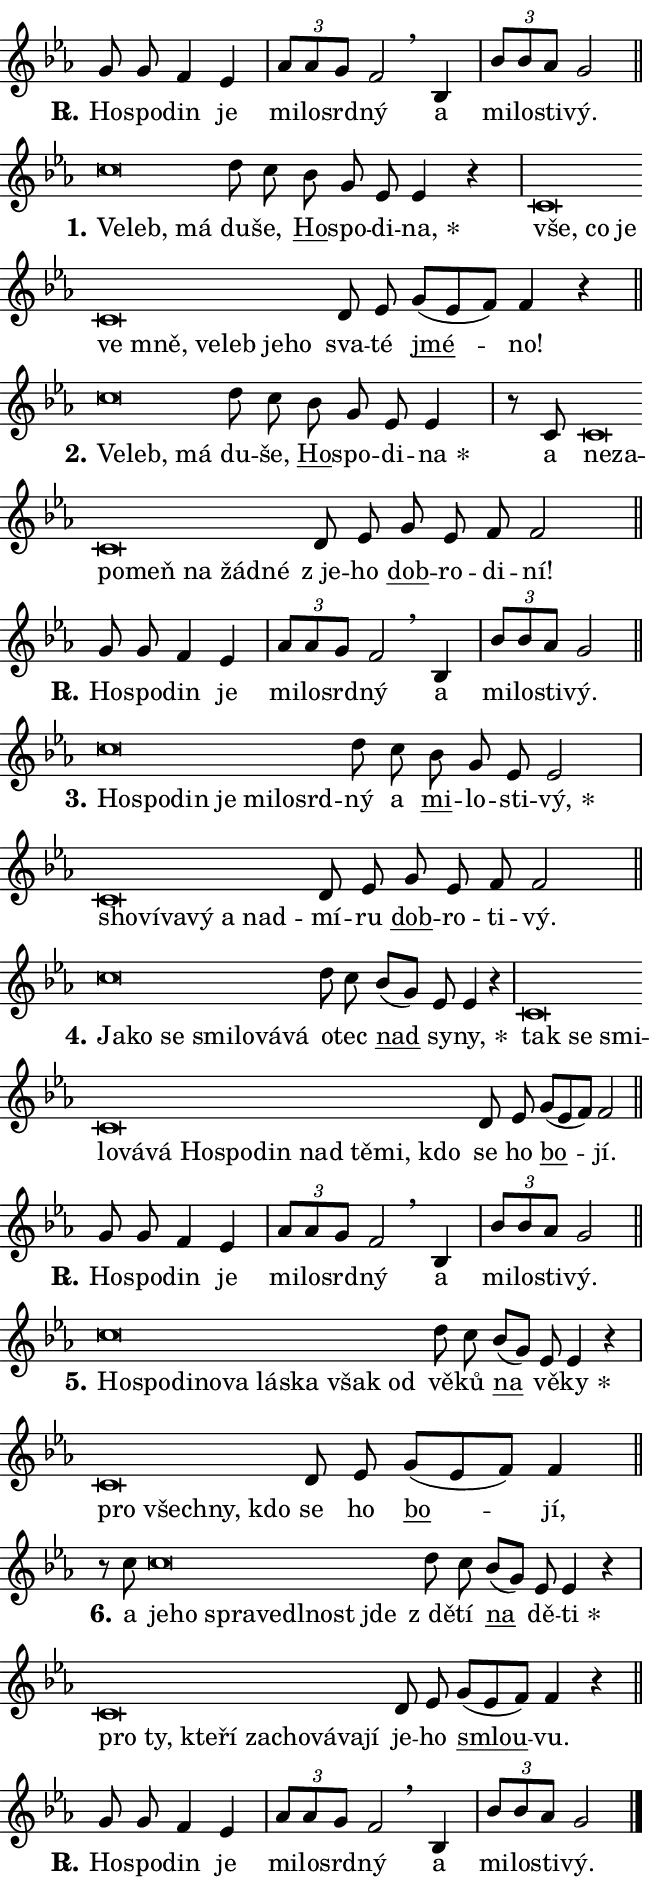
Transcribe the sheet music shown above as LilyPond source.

\version "2.24.0"
\header { tagline = "" }
\paper {
  indent = 0\cm
  top-margin = 0\cm
  right-margin = 0.13\cm % to fit lyric hyphens
  bottom-margin = 0\cm
  left-margin = 0\cm
  paper-width = 11\cm
  page-breaking = #ly:one-page-breaking
  system-system-spacing.basic-distance = #11
  score-system-spacing.basic-distance = #11
  ragged-last = ##f
}


%% Author: Thomas Morley
%% https://lists.gnu.org/archive/html/lilypond-user/2020-05/msg00002.html
#(define (line-position grob)
"Returns position of @var[grob} in current system:
   @code{'start}, if at first time-step
   @code{'end}, if at last time-step
   @code{'middle} otherwise
"
  (let* ((col (ly:item-get-column grob))
         (ln (ly:grob-object col 'left-neighbor))
         (rn (ly:grob-object col 'right-neighbor))
         (col-to-check-left (if (ly:grob? ln) ln col))
         (col-to-check-right (if (ly:grob? rn) rn col))
         (break-dir-left
           (and
             (ly:grob-property col-to-check-left 'non-musical #f)
             (ly:item-break-dir col-to-check-left)))
         (break-dir-right
           (and
             (ly:grob-property col-to-check-right 'non-musical #f)
             (ly:item-break-dir col-to-check-right))))
        (cond ((eqv? 1 break-dir-left) 'start)
              ((eqv? -1 break-dir-right) 'end)
              (else 'middle))))

#(define (tranparent-at-line-position vctor)
  (lambda (grob)
  "Relying on @code{line-position} select the relevant enry from @var{vctor}.
Used to determine transparency,"
    (case (line-position grob)
      ((end) (not (vector-ref vctor 0)))
      ((middle) (not (vector-ref vctor 1)))
      ((start) (not (vector-ref vctor 2))))))

noteHeadBreakVisibility =
#(define-music-function (break-visibility)(vector?)
"Makes @code{NoteHead}s transparent relying on @var{break-visibility}"
#{
  \override NoteHead.transparent =
    #(tranparent-at-line-position break-visibility)
#})

#(define delete-ledgers-for-transparent-note-heads
  (lambda (grob)
    "Reads whether a @code{NoteHead} is transparent.
If so this @code{NoteHead} is removed from @code{'note-heads} from
@var{grob}, which is supposed to be @code{LedgerLineSpanner}.
As a result ledgers are not printed for this @code{NoteHead}"
    (let* ((nhds-array (ly:grob-object grob 'note-heads))
           (nhds-list
             (if (ly:grob-array? nhds-array)
                 (ly:grob-array->list nhds-array)
                 '()))
           ;; Relies on the transparent-property being done before
           ;; Staff.LedgerLineSpanner.after-line-breaking is executed.
           ;; This is fragile ...
           (to-keep
             (remove
               (lambda (nhd)
                 (ly:grob-property nhd 'transparent #f))
               nhds-list)))
      ;; TODO find a better method to iterate over grob-arrays, similiar
      ;; to filter/remove etc for lists
      ;; For now rebuilt from scratch
      (set! (ly:grob-object grob 'note-heads)  '())
      (for-each
        (lambda (nhd)
          (ly:pointer-group-interface::add-grob grob 'note-heads nhd))
        to-keep))))

squashNotes = {
  \override NoteHead.X-extent = #'(-0.2 . 0.2)
  \override NoteHead.Y-extent = #'(-0.75 . 0)
  \override NoteHead.stencil =
    #(lambda (grob)
       (let ((pos (ly:grob-property grob 'staff-position)))
         (begin
           (if (< pos -7) (display "ERROR: Lower brevis then expected\n") (display ""))
           (if (<= pos -6) ly:text-interface::print ly:note-head::print))))
}
unSquashNotes = {
  \revert NoteHead.X-extent
  \revert NoteHead.Y-extent
  \revert NoteHead.stencil
}

hideNotes = \noteHeadBreakVisibility #begin-of-line-visible
unHideNotes = \noteHeadBreakVisibility #all-visible

% work-around for resetting accidentals
% https://lilypond.org/doc/v2.23/Documentation/notation/displaying-rhythms#unmetered-music
cadenzaMeasure = {
  \cadenzaOff
  \partial 1024 s1024
  \cadenzaOn
}

#(define-markup-command (accent layout props text) (markup?)
  "Underline accented syllable"
  (interpret-markup layout props
    #{\markup \override #'(offset . 4.3) \underline { #text }#}))

responsum = \markup \concat {
  "R" \hspace #-1.05 \path #0.1 #'((moveto 0 0.07) (lineto 0.9 0.8)) \hspace #0.05 "."
}

spaceSize = #0.6828661417322834 % exact space size for TeX Gyre Schola

\layout {
  \context {
    \Staff
    \remove "Time_signature_engraver"
    \override LedgerLineSpanner.after-line-breaking = #delete-ledgers-for-transparent-note-heads
  }
  \context {
    \Lyrics {
      \override LyricSpace.minimum-distance = \spaceSize
      \override LyricText.font-name = #"TeX Gyre Schola"
      \override LyricText.font-size = 1
      \override StanzaNumber.font-name = #"TeX Gyre Schola Bold"
      \override StanzaNumber.font-size = 1
    }
  }
  \context {
    \Score 
    \override NoteHead.text =
      #(lambda (grob) 
        (let ((pos (ly:grob-property grob 'staff-position)))
          #{\markup {
            \combine
              \halign #-0.55 \raise #(if (= pos -6) 0 0.5) \override #'(thickness . 2) \draw-line #'(3.2 . 0)
              \musicglyph "noteheads.sM1"
          }#}))
  }
}

% magnetic-lyrics.ily
%
%   written by
%     Jean Abou Samra <jean@abou-samra.fr>
%     Werner Lemberg <wl@gnu.org>
%
%   adapted by
%     Jiri Hon <jiri.hon@gmail.com>
%
% Version 2022-Apr-15

% https://www.mail-archive.com/lilypond-user@gnu.org/msg149350.html

#(define (Left_hyphen_pointer_engraver context)
   "Collect syllable-hyphen-syllable occurrences in lyrics and store
them in properties.  This engraver only looks to the left.  For
example, if the lyrics input is @code{foo -- bar}, it does the
following.

@itemize @bullet
@item
Set the @code{text} property of the @code{LyricHyphen} grob between
@q{foo} and @q{bar} to @code{foo}.

@item
Set the @code{left-hyphen} property of the @code{LyricText} grob with
text @q{foo} to the @code{LyricHyphen} grob between @q{foo} and
@q{bar}.
@end itemize

Use this auxiliary engraver in combination with the
@code{lyric-@/text::@/apply-@/magnetic-@/offset!} hook."
   (let ((hyphen #f)
         (text #f))
     (make-engraver
      (acknowledgers
       ((lyric-syllable-interface engraver grob source-engraver)
        (set! text grob)))
      (end-acknowledgers
       ((lyric-hyphen-interface engraver grob source-engraver)
        ;(when (not (grob::has-interface grob 'lyric-space-interface))
          (set! hyphen grob)));)
      ((stop-translation-timestep engraver)
       (when (and text hyphen)
         (ly:grob-set-object! text 'left-hyphen hyphen))
       (set! text #f)
       (set! hyphen #f)))))

#(define (lyric-text::apply-magnetic-offset! grob)
   "If the space between two syllables is less than the value in
property @code{LyricText@/.details@/.squash-threshold}, move the right
syllable to the left so that it gets concatenated with the left
syllable.

Use this function as a hook for
@code{LyricText@/.after-@/line-@/breaking} if the
@code{Left_@/hyphen_@/pointer_@/engraver} is active."
   (let ((hyphen (ly:grob-object grob 'left-hyphen #f)))
     (when hyphen
       (let ((left-text (ly:spanner-bound hyphen LEFT)))
         (when (grob::has-interface left-text 'lyric-syllable-interface)
           (let* ((common (ly:grob-common-refpoint grob left-text X))
                  (this-x-ext (ly:grob-extent grob common X))
                  (left-x-ext
                   (begin
                     ;; Trigger magnetism for left-text.
                     (ly:grob-property left-text 'after-line-breaking)
                     (ly:grob-extent left-text common X)))
                  ;; `delta` is the gap width between two syllables.
                  (delta (- (interval-start this-x-ext)
                            (interval-end left-x-ext)))
                  (details (ly:grob-property grob 'details))
                  (threshold (assoc-get 'squash-threshold details 0.2)))
             (when (< delta threshold)
               (let* (;; We have to manipulate the input text so that
                      ;; ligatures crossing syllable boundaries are not
                      ;; disabled.  For languages based on the Latin
                      ;; script this is essentially a beautification.
                      ;; However, for non-Western scripts it can be a
                      ;; necessity.
                      (lt (ly:grob-property left-text 'text))
                      (rt (ly:grob-property grob 'text))
                      (is-space (grob::has-interface hyphen 'lyric-space-interface))
                      (space (if is-space " " ""))
                      (extra-delta (if is-space spaceSize 0))
                      ;; Append new syllable.
                      (ltrt-space (if (and (string? lt) (string? rt))
                                (string-append lt space rt)
                                (make-concat-markup (list lt space rt))))
                      ;; Right-align `ltrt` to the right side.
                      (ltrt-space-markup (grob-interpret-markup
                               grob
                               (make-translate-markup
                                (cons (interval-length this-x-ext) 0)
                                (make-right-align-markup ltrt-space)))))
                 (begin
                   ;; Don't print `left-text`.
                   (ly:grob-set-property! left-text 'stencil #f)
                   ;; Set text and stencil (which holds all collected
                   ;; syllables so far) and shift it to the left.
                   (ly:grob-set-property! grob 'text ltrt-space)
                   (ly:grob-set-property! grob 'stencil ltrt-space-markup)
                   (ly:grob-translate-axis! grob (- (- delta extra-delta)) X))))))))))


#(define (lyric-hyphen::displace-bounds-first grob)
   ;; Make very sure this callback isn't triggered too early.
   (let ((left (ly:spanner-bound grob LEFT))
         (right (ly:spanner-bound grob RIGHT)))
     (ly:grob-property left 'after-line-breaking)
     (ly:grob-property right 'after-line-breaking)
     (ly:lyric-hyphen::print grob)))

squashThreshold = #0.4

\layout {
  \context {
    \Lyrics
    \consists #Left_hyphen_pointer_engraver
    \override LyricText.after-line-breaking =
      #lyric-text::apply-magnetic-offset!
    \override LyricHyphen.stencil = #lyric-hyphen::displace-bounds-first
    \override LyricText.details.squash-threshold = \squashThreshold
    \override LyricHyphen.minimum-distance = 0
    \override LyricHyphen.minimum-length = \squashThreshold
  }
}

squashText = \override LyricText.details.squash-threshold = 9999
unSquashText = \override LyricText.details.squash-threshold = \squashThreshold

leftText = \override LyricText.self-alignment-X = #LEFT
unLeftText = \revert LyricText.self-alignment-X

starOffset = #(lambda (grob) 
                (let ((x_offset (ly:self-alignment-interface::aligned-on-x-parent grob)))
                  (if (= x_offset 0) 0 (+ x_offset 1.2))))

star = #(define-music-function (syllable)(string?)
"Append star separator at the end of a syllable"
#{
  \once \override LyricText.X-offset = #starOffset
  \lyricmode { \markup {
    #syllable
    \override #'((font-name . "TeX Gyre Schola Bold")) \hspace #0.2 \lower #0.65 \larger "*"
  } }
#})

starAccent = #(define-music-function (syllable)(string?)
"Append star separator at the end of a syllable and make accent"
#{
  \once \override LyricText.X-offset = #starOffset
  \lyricmode { \markup {
    \accent #syllable
    \override #'((font-name . "TeX Gyre Schola Bold")) \hspace #0.2 \lower #0.65 \larger "*"
  } }
#})

breath = #(define-music-function (syllable)(string?)
"Append breathing indicator at the end of a syllable"
#{
  \lyricmode { \markup { #syllable "+" } }
#})

optionalBreath = #(define-music-function (syllable)(string?)
"Append optional breathing indicator at the end of a syllable"
#{
  \lyricmode { \markup { #syllable "(+)" } }
#})


\score {
    <<
        \new Voice = "melody" { \cadenzaOn \key es \major \relative { g'8 g f4 es \cadenzaMeasure \bar "|" \tuplet 3/2 { as8[ as g] } f2 \breathe \bar "" bes,4 \cadenzaMeasure \bar "|" \tuplet 3/2 {bes'8[ bes as] } g2 \cadenzaMeasure \bar "||" \break } }
        \new Lyrics \lyricsto "melody" { \lyricmode { \set stanza = \responsum
Ho -- spo -- din je mi -- lo -- srd -- ný a mi -- lo -- sti -- vý. } }
    >>
    \layout {}
}

\score {
    <<
        \new Voice = "melody" { \cadenzaOn \key es \major \relative { \squashNotes c''\breve*1/16 \hideNotes \breve*1/16 \breve*1/16 \bar "" \unHideNotes \unSquashNotes d8 c \bar "" bes g es es4 r \cadenzaMeasure \bar "|" \squashNotes c\breve*1/16 \hideNotes \breve*1/16 \bar "" \breve*1/16 \bar "" \breve*1/16 \bar "" \breve*1/16 \bar "" \breve*1/16 \bar "" \breve*1/16 \bar "" \breve*1/16 \breve*1/16 \bar "" \unHideNotes \unSquashNotes d8 es \bar "" g[( es f)] f4 r \cadenzaMeasure \bar "||" \break } }
        \new Lyrics \lyricsto "melody" { \lyricmode { \set stanza = "1."
\leftText Ve -- \squashText leb, má \unLeftText \unSquashText du -- še, \markup \accent Ho -- spo -- di -- \star na, \leftText vše, \squashText co je ve mně, ve -- leb je -- ho \unLeftText \unSquashText sva -- té \markup \accent jmé -- no! } }
    >>
    \layout {}
}

\score {
    <<
        \new Voice = "melody" { \cadenzaOn \key es \major \relative { \squashNotes c''\breve*1/16 \hideNotes \breve*1/16 \breve*1/16 \bar "" \unHideNotes \unSquashNotes d8 c \bar "" bes g es es4 \cadenzaMeasure \bar "|" r8 c8 \squashNotes c\breve*1/16 \hideNotes \breve*1/16 \bar "" \breve*1/16 \bar "" \breve*1/16 \bar "" \breve*1/16 \bar "" \breve*1/16 \breve*1/16 \bar "" \unHideNotes \unSquashNotes d8 es \bar "" g es f f2 \cadenzaMeasure \bar "||" \break } }
        \new Lyrics \lyricsto "melody" { \lyricmode { \set stanza = "2."
\leftText Ve -- \squashText leb, má \unLeftText \unSquashText du -- še, \markup \accent Ho -- spo -- di -- \star na a \leftText ne -- \squashText za -- po -- meň na žád -- né \unLeftText \unSquashText "z je" -- ho \markup \accent dob -- ro -- di -- ní! } }
    >>
    \layout {}
}

\score {
    <<
        \new Voice = "melody" { \cadenzaOn \key es \major \relative { g'8 g f4 es \cadenzaMeasure \bar "|" \tuplet 3/2 { as8[ as g] } f2 \breathe \bar "" bes,4 \cadenzaMeasure \bar "|" \tuplet 3/2 {bes'8[ bes as] } g2 \cadenzaMeasure \bar "||" \break } }
        \new Lyrics \lyricsto "melody" { \lyricmode { \set stanza = \responsum
Ho -- spo -- din je mi -- lo -- srd -- ný a mi -- lo -- sti -- vý. } }
    >>
    \layout {}
}

\score {
    <<
        \new Voice = "melody" { \cadenzaOn \key es \major \relative { \squashNotes c''\breve*1/16 \hideNotes \breve*1/16 \bar "" \breve*1/16 \bar "" \breve*1/16 \bar "" \breve*1/16 \bar "" \breve*1/16 \breve*1/16 \bar "" \unHideNotes \unSquashNotes d8 c \bar "" bes g es es2 \cadenzaMeasure \bar "|" \squashNotes c\breve*1/16 \hideNotes \breve*1/16 \bar "" \breve*1/16 \bar "" \breve*1/16 \bar "" \breve*1/16 \breve*1/16 \bar "" \unHideNotes \unSquashNotes d8 es \bar "" g es f f2 \cadenzaMeasure \bar "||" \break } }
        \new Lyrics \lyricsto "melody" { \lyricmode { \set stanza = "3."
\leftText Ho -- \squashText spo -- din je mi -- lo -- srd -- \unLeftText \unSquashText ný a \markup \accent mi -- lo -- sti -- \star vý, \leftText sho -- \squashText ví -- va -- vý a nad -- \unLeftText \unSquashText mí -- ru \markup \accent dob -- ro -- ti -- vý. } }
    >>
    \layout {}
}

\score {
    <<
        \new Voice = "melody" { \cadenzaOn \key es \major \relative { \squashNotes c''\breve*1/16 \hideNotes \breve*1/16 \bar "" \breve*1/16 \bar "" \breve*1/16 \bar "" \breve*1/16 \bar "" \breve*1/16 \breve*1/16 \bar "" \unHideNotes \unSquashNotes d8 c \bar "" bes[( g)] es es4 r \cadenzaMeasure \bar "|" \squashNotes c\breve*1/16 \hideNotes \breve*1/16 \bar "" \breve*1/16 \bar "" \breve*1/16 \bar "" \breve*1/16 \bar "" \breve*1/16 \bar "" \breve*1/16 \bar "" \breve*1/16 \bar "" \breve*1/16 \bar "" \breve*1/16 \bar "" \breve*1/16 \bar "" \breve*1/16 \breve*1/16 \bar "" \unHideNotes \unSquashNotes d8 es \bar "" g[( es f)] f2 \cadenzaMeasure \bar "||" \break } }
        \new Lyrics \lyricsto "melody" { \lyricmode { \set stanza = "4."
\leftText Ja -- \squashText ko se smi -- lo -- vá -- vá \unLeftText \unSquashText o -- tec \markup \accent nad sy -- \star ny, \leftText tak \squashText se smi -- lo -- vá -- vá Ho -- spo -- din nad tě -- mi, kdo \unLeftText \unSquashText se ho \markup \accent bo -- jí. } }
    >>
    \layout {}
}

\score {
    <<
        \new Voice = "melody" { \cadenzaOn \key es \major \relative { g'8 g f4 es \cadenzaMeasure \bar "|" \tuplet 3/2 { as8[ as g] } f2 \breathe \bar "" bes,4 \cadenzaMeasure \bar "|" \tuplet 3/2 {bes'8[ bes as] } g2 \cadenzaMeasure \bar "||" \break } }
        \new Lyrics \lyricsto "melody" { \lyricmode { \set stanza = \responsum
Ho -- spo -- din je mi -- lo -- srd -- ný a mi -- lo -- sti -- vý. } }
    >>
    \layout {}
}

\score {
    <<
        \new Voice = "melody" { \cadenzaOn \key es \major \relative { \squashNotes c''\breve*1/16 \hideNotes \breve*1/16 \bar "" \breve*1/16 \bar "" \breve*1/16 \bar "" \breve*1/16 \bar "" \breve*1/16 \bar "" \breve*1/16 \bar "" \breve*1/16 \breve*1/16 \bar "" \unHideNotes \unSquashNotes d8 c \bar "" bes[( g)] es es4 r \cadenzaMeasure \bar "|" \squashNotes c\breve*1/16 \hideNotes \breve*1/16 \bar "" \breve*1/16 \breve*1/16 \bar "" \unHideNotes \unSquashNotes d8 es \bar "" g[( es f)] f4 \cadenzaMeasure \bar "||" \break } }
        \new Lyrics \lyricsto "melody" { \lyricmode { \set stanza = "5."
\leftText Ho -- \squashText spo -- di -- no -- va lá -- ska však od \unLeftText \unSquashText vě -- ků \markup \accent na vě -- \star ky \leftText pro \squashText všech -- ny, kdo \unLeftText \unSquashText se ho \markup \accent bo -- jí, } }
    >>
    \layout {}
}

\score {
    <<
        \new Voice = "melody" { \cadenzaOn \key es \major \relative { r8 c''8 \squashNotes c\breve*1/16 \hideNotes \breve*1/16 \bar "" \breve*1/16 \bar "" \breve*1/16 \bar "" \breve*1/16 \bar "" \breve*1/16 \breve*1/16 \bar "" \unHideNotes \unSquashNotes d8 c \bar "" bes[( g)] es es4 r \cadenzaMeasure \bar "|" \squashNotes c\breve*1/16 \hideNotes \breve*1/16 \bar "" \breve*1/16 \bar "" \breve*1/16 \bar "" \breve*1/16 \bar "" \breve*1/16 \bar "" \breve*1/16 \bar "" \breve*1/16 \breve*1/16 \bar "" \unHideNotes \unSquashNotes d8 es \bar "" g[( es f)] f4 r \cadenzaMeasure \bar "||" \break } }
        \new Lyrics \lyricsto "melody" { \lyricmode { \set stanza = "6."
a \leftText je -- \squashText ho spra -- ve -- dl -- nost jde \unLeftText \unSquashText "z dě" -- tí \markup \accent na dě -- \star ti \leftText pro \squashText ty, kte -- ří za -- cho -- vá -- va -- jí \unLeftText \unSquashText je -- ho \markup \accent smlou -- vu. } }
    >>
    \layout {}
}

\score {
    <<
        \new Voice = "melody" { \cadenzaOn \key es \major \relative { g'8 g f4 es \cadenzaMeasure \bar "|" \tuplet 3/2 { as8[ as g] } f2 \breathe \bar "" bes,4 \cadenzaMeasure \bar "|" \tuplet 3/2 {bes'8[ bes as] } g2 \cadenzaMeasure \bar "||" \break } \bar "|." }
        \new Lyrics \lyricsto "melody" { \lyricmode { \set stanza = \responsum
Ho -- spo -- din je mi -- lo -- srd -- ný a mi -- lo -- sti -- vý. } }
    >>
    \layout {}
}
